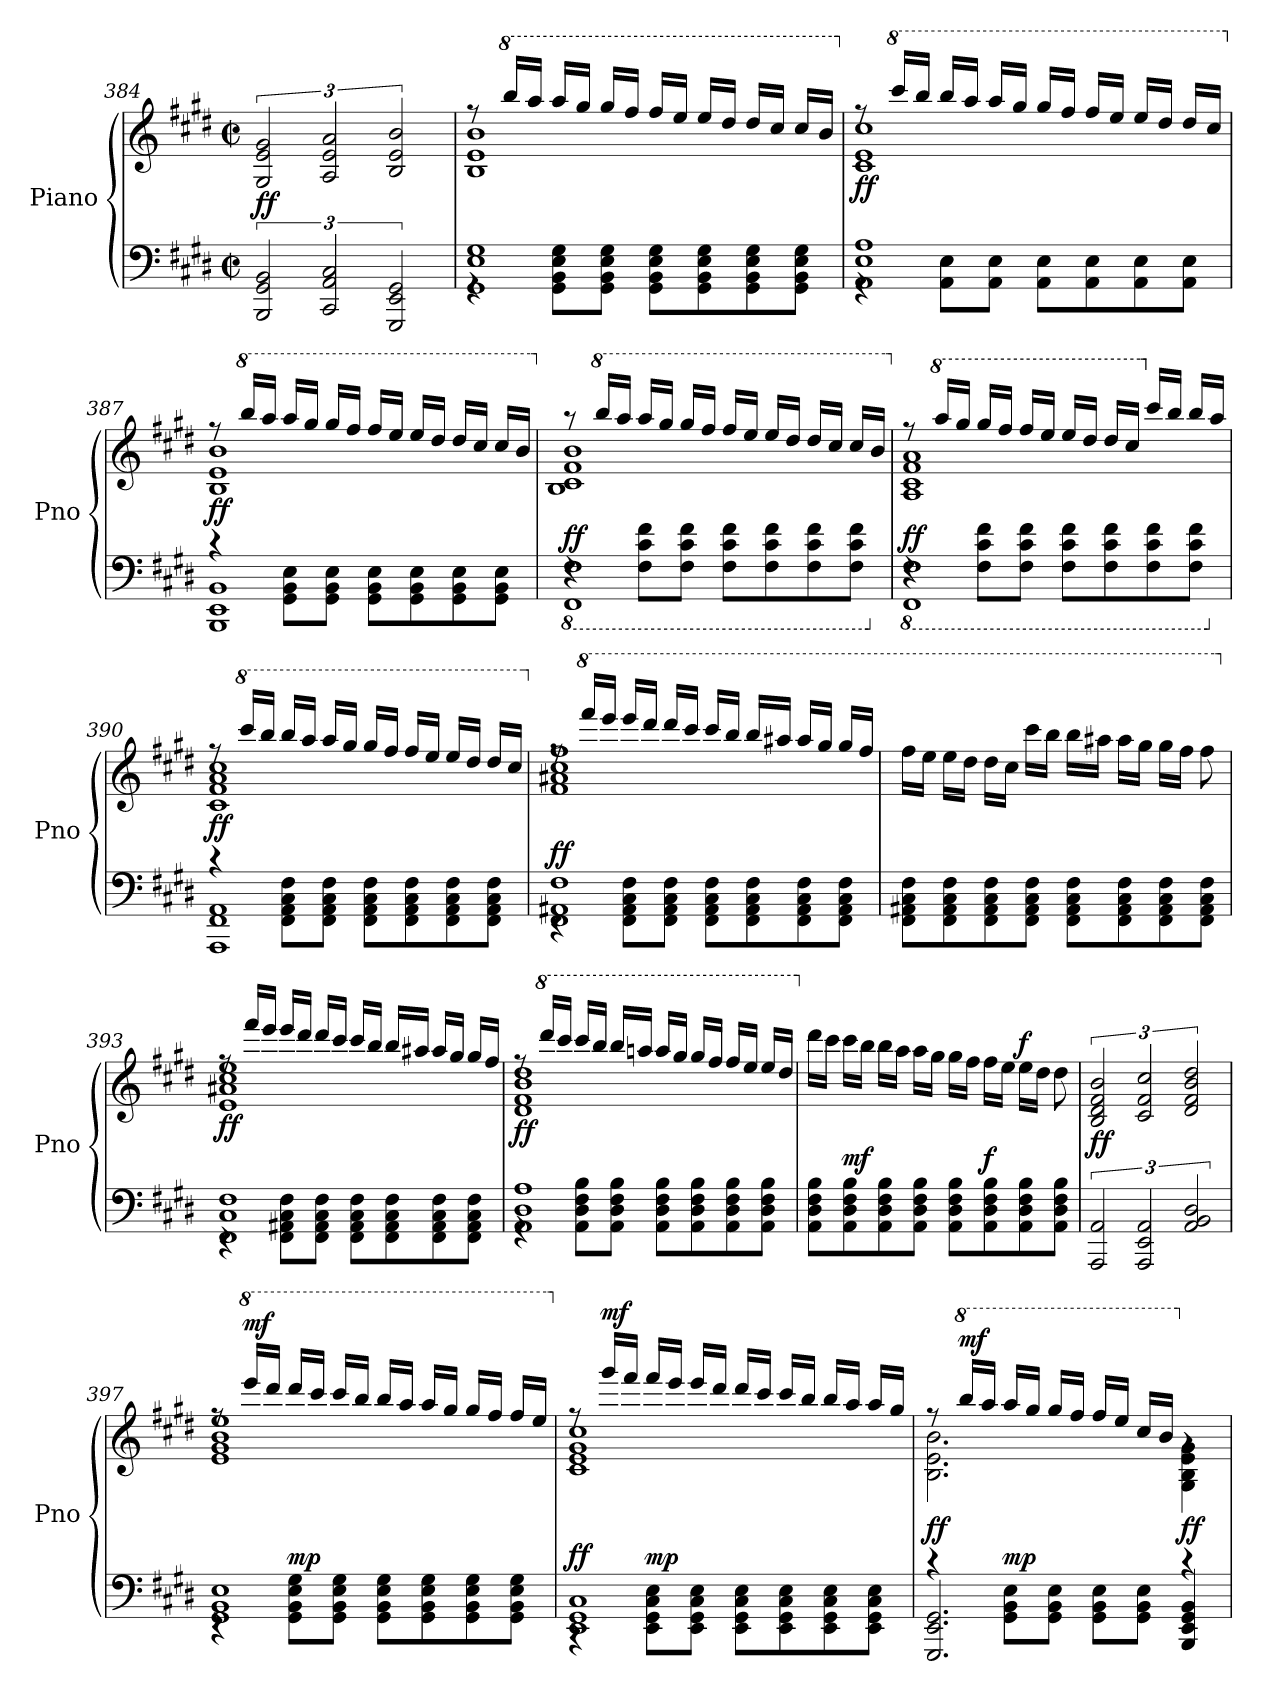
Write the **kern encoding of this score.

**kern	**kern	**dynam
*part1	*part1	*part1
*staff2	*staff1	*staff1/2
*I"Piano	*	*
*I'Pno	*	*
*clefF4	*clefG2	*
*k[f#c#g#d#]	*k[f#c#g#d#]	*
*M4/4	*M4/4	*
*met(c|)	*met(c|)	*
=384	=384	=384
!	!	!LO:DY:b
3BBB/ 3GG#/ 3BB/	3G#/ 3e/ 3g#/	ff
3CC#/ 3AA/ 3C#/	3A/ 3e/ 3a/	.
3GGG#/ 3EE/ 3GG#/	3B/ 3e/ 3b/	.
!!LO:PB:g=z
=385	=385	=385
*^	*^	*
1GG# 1E 1G#	4rGG	8rff	1B 1e 1b	.
*	*	*8va	*	*
!	!	!	!	!LO:DY:a
!	!	!	!	!LO:DY:n=1:a
.	.	16bbb/LL	.	mf mp
.	.	16aaa/JJ	.	.
.	8GG#\ 8BB\ 8E\ 8G#\L	16aaa/LL	.	.
.	.	16ggg#/JJ	.	.
.	8GG#\ 8BB\ 8E\ 8G#\J	16ggg#/LL	.	.
.	.	16fff#/JJ	.	.
.	8GG#\ 8BB\ 8E\ 8G#\L	16fff#/LL	.	.
.	.	16eee/JJ	.	.
.	8GG#\ 8BB\ 8E\ 8G#\	16eee/LL	.	.
.	.	16ddd#/JJ	.	.
.	8GG#\ 8BB\ 8E\ 8G#\	16ddd#/LL	.	.
.	.	16ccc#/JJ	.	.
.	8GG#\ 8BB\ 8E\ 8G#\J	16ccc#/LL	.	.
.	.	16bb/JJ	.	.
=386	=386	=386	=386	=386
*	*	*X8va	*	*
!	!	!	!	!LO:DY:b
1AA 1E 1A	4rGG	8rff	1c# 1e 1cc#	ff
*	*	*8va	*	*
!	!	!	!	!LO:DY:a
!	!	!	!	!LO:DY:n=1:a
.	.	16cccc#/LL	.	mf mp
.	.	16bbb/JJ	.	.
.	8AA\ 8E\L	16bbb/LL	.	.
.	.	16aaa/JJ	.	.
.	8AA\ 8E\J	16aaa/LL	.	.
.	.	16ggg#/JJ	.	.
.	8AA\ 8E\L	16ggg#/LL	.	.
.	.	16fff#/JJ	.	.
.	8AA\ 8E\	16fff#/LL	.	.
.	.	16eee/JJ	.	.
.	8AA\ 8E\	16eee/LL	.	.
.	.	16ddd#/JJ	.	.
.	8AA\ 8E\J	16ddd#/LL	.	.
.	.	16ccc#/JJ	.	.
=387	=387	=387	=387	=387
*	*	*X8va	*	*
!	!	!	!	!LO:DY:a=2
1BBB 1EE 1BB	4rc	8rff	1B 1e 1b	ff
*	*	*8va	*	*
!	!	!	!	!LO:DY:a
!	!	!	!	!LO:DY:n=1:a
.	.	16bbb/LL	.	mf mp
.	.	16aaa/JJ	.	.
.	8GG#\ 8BB\ 8E\L	16aaa/LL	.	.
.	.	16ggg#/JJ	.	.
.	8GG#\ 8BB\ 8E\J	16ggg#/LL	.	.
.	.	16fff#/JJ	.	.
.	8GG#\ 8BB\ 8E\L	16fff#/LL	.	.
.	.	16eee/JJ	.	.
.	8GG#\ 8BB\ 8E\	16eee/LL	.	.
.	.	16ddd#/JJ	.	.
.	8GG#\ 8BB\ 8E\	16ddd#/LL	.	.
.	.	16ccc#/JJ	.	.
.	8GG#\ 8BB\ 8E\J	16ccc#/LL	.	.
.	.	16bb/JJ	.	.
!!LO:LB:g=z	!!
=388	=388	=388	=388	=388
*8ba	*	*	*	*
*	*	*X8va	*	*
!	!	!	!	!LO:DY:a=2
1FFF# 1FF#	4rEE	8raa	1B 1c# 1f# 1b	ff
*	*	*8va	*	*
!	!	!	!	!LO:DY:a
!	!	!	!	!LO:DY:n=1:a
.	.	16bbb/LL	.	mf mp
.	.	16aaa/JJ	.	.
.	8FF#\ 8C#\ 8F#\L	16aaa/LL	.	.
.	.	16ggg#/JJ	.	.
.	8FF#\ 8C#\ 8F#\J	16ggg#/LL	.	.
.	.	16fff#/JJ	.	.
.	8FF#\ 8C#\ 8F#\L	16fff#/LL	.	.
.	.	16eee/JJ	.	.
.	8FF#\ 8C#\ 8F#\	16eee/LL	.	.
.	.	16ddd#/JJ	.	.
.	8FF#\ 8C#\ 8F#\	16ddd#/LL	.	.
.	.	16ccc#/JJ	.	.
.	8FF#\ 8C#\ 8F#\J	16ccc#/LL	.	.
.	.	16bb/JJ	.	.
=389	=389	=389	=389	=389
*X8ba	*	*	*	*
*8ba	*	*	*	*
*	*	*X8va	*	*
!	!	!	!	!LO:DY:a=2
1FFF# 1FF#	4rEE	8rff	1A 1c# 1f# 1a	ff
*	*	*8va	*	*
!	!	!	!	!LO:DY:a
!	!	!	!	!LO:DY:n=1:a
.	.	16aaa/LL	.	mf mp
.	.	16ggg#/JJ	.	.
.	8FF#\ 8C#\ 8F#\L	16ggg#/LL	.	.
.	.	16fff#/JJ	.	.
.	8FF#\ 8C#\ 8F#\J	16fff#/LL	.	.
.	.	16eee/JJ	.	.
.	8FF#\ 8C#\ 8F#\L	16eee/LL	.	.
.	.	16ddd#/JJ	.	.
.	8FF#\ 8C#\ 8F#\	16ddd#/LL	.	.
.	.	16ccc#/JJ	.	.
*	*	*X8va	*	*
.	8FF#\ 8C#\ 8F#\	16ccc#/LL	.	.
.	.	16bb/JJ	.	.
.	8FF#\ 8C#\ 8F#\J	16bb/LL	.	.
.	.	16aa/JJ	.	.
=390	=390	=390	=390	=390
*X8ba	*	*	*	*
!	!	!	!	!LO:DY:a=2
1AAA 1FF# 1AA	4rc	8rff	1c# 1f# 1a 1cc#	ff
*	*	*8va	*	*
!	!	!	!	!LO:DY:a
!	!	!	!	!LO:DY:n=1:a
.	.	16cccc#/LL	.	mf mp
.	.	16bbb/JJ	.	.
.	8FF#\ 8AA\ 8C#\ 8F#\L	16bbb/LL	.	.
.	.	16aaa/JJ	.	.
.	8FF#\ 8AA\ 8C#\ 8F#\J	16aaa/LL	.	.
.	.	16ggg#/JJ	.	.
.	8FF#\ 8AA\ 8C#\ 8F#\L	16ggg#/LL	.	.
.	.	16fff#/JJ	.	.
.	8FF#\ 8AA\ 8C#\ 8F#\	16fff#/LL	.	.
.	.	16eee/JJ	.	.
.	8FF#\ 8AA\ 8C#\ 8F#\	16eee/LL	.	.
.	.	16ddd#/JJ	.	.
.	8FF#\ 8AA\ 8C#\ 8F#\J	16ddd#/LL	.	.
.	.	16ccc#/JJ	.	.
!!LO:LB:g=z	!!
=391	=391	=391	=391	=391
*	*	*X8va	*	*
!	!	!	!	!LO:DY:a=2
1FF# 1AA#X 1F#	4rEE	8rff	1f# 1a#X 1cc# 1ff#	ff
*	*	*8va	*	*
!	!	!	!	!LO:DY:a
!	!	!	!	!LO:DY:n=1:a
.	.	16ffff#/LL	.	mf mp
.	.	16eeee/JJ	.	.
.	8FF#\ 8AA#\ 8C#\ 8F#\L	16eeee/LL	.	.
.	.	16dddd#/JJ	.	.
.	8FF#\ 8AA#\ 8C#\ 8F#\J	16dddd#/LL	.	.
.	.	16cccc#/JJ	.	.
.	8FF#\ 8AA#\ 8C#\ 8F#\L	16cccc#/LL	.	.
.	.	16bbb/JJ	.	.
.	8FF#\ 8AA#\ 8C#\ 8F#\	16bbb/LL	.	.
.	.	16aaa#X/JJ	.	.
.	8FF#\ 8AA#\ 8C#\ 8F#\	16aaa#/LL	.	.
.	.	16ggg#/JJ	.	.
.	8FF#\ 8AA#\ 8C#\ 8F#\J	16ggg#/LL	.	.
.	.	16fff#/JJ	.	.
*v	*v	*	*	*
*	*v	*v	*
=392	=392	=392
8FF#\ 8AA#X\ 8C#\ 8F#\L	16fff#\LL	.
.	16eee\JJ	.
8FF#\ 8AA#\ 8C#\ 8F#\	16eee\LL	.
.	16ddd#\JJ	.
8FF#\ 8AA#\ 8C#\ 8F#\	16ddd#\LL	.
.	16ccc#\JJ	.
8FF#\ 8AA#\ 8C#\ 8F#\J	16cccc#\LL	.
.	16bbb\JJ	.
8FF#\ 8AA#\ 8C#\ 8F#\L	16bbb\LL	.
.	16aaa#X\JJ	.
8FF#\ 8AA#\ 8C#\ 8F#\	16aaa#\LL	.
.	16ggg#\JJ	.
8FF#\ 8AA#\ 8C#\ 8F#\	16ggg#\LL	.
.	16fff#\JJ	.
8FF#\ 8AA#\ 8C#\ 8F#\J	8fff#\	.
!!LO:LB:g=z
=393	=393	=393
*^	*	*
*	*	*X8va	*
*	*	*^	*
!	!	!	!	!LO:DY:b
1FF# 1C# 1F#	4rEE	8rff	1e 1a#X 1cc# 1ee	ff
!	!	!	!	!LO:DY:a
!	!	!	!	!LO:DY:n=1:a
.	.	16fff#/LL	.	mf mp
.	.	16eee/JJ	.	.
.	8FF#\ 8AA#X\ 8C#\ 8F#\L	16eee/LL	.	.
.	.	16ddd#/JJ	.	.
.	8FF#\ 8AA#\ 8C#\ 8F#\J	16ddd#/LL	.	.
.	.	16ccc#/JJ	.	.
.	8FF#\ 8AA#\ 8C#\ 8F#\L	16ccc#/LL	.	.
.	.	16bb/JJ	.	.
.	8FF#\ 8AA#\ 8C#\ 8F#\	16bb/LL	.	.
.	.	16aa#X/JJ	.	.
.	8FF#\ 8AA#\ 8C#\ 8F#\	16aa#/LL	.	.
.	.	16gg#/JJ	.	.
.	8FF#\ 8AA#\ 8C#\ 8F#\J	16gg#/LL	.	.
.	.	16ff#/JJ	.	.
=394	=394	=394	=394	=394
!	!	!	!	!LO:DY:b
1AA 1D# 1A	4rGG	8rff	1d# 1f# 1b 1dd#	ff
*	*	*8va	*	*
!	!	!	!	!LO:DY:a
!	!	!	!	!LO:DY:n=1:a
.	.	16dddd#/LL	.	mf mp
.	.	16cccc#/JJ	.	.
.	8AA\ 8D#\ 8F#\ 8B\L	16cccc#/LL	.	.
.	.	16bbb/JJ	.	.
.	8AA\ 8D#\ 8F#\ 8B\J	16bbb/LL	.	.
.	.	16aaan/JJ	.	.
.	8AA\ 8D#\ 8F#\ 8B\L	16aaa/LL	.	.
.	.	16ggg#/JJ	.	.
.	8AA\ 8D#\ 8F#\ 8B\	16ggg#/LL	.	.
.	.	16fff#/JJ	.	.
.	8AA\ 8D#\ 8F#\ 8B\	16fff#/LL	.	.
.	.	16eee/JJ	.	.
.	8AA\ 8D#\ 8F#\ 8B\J	16eee/LL	.	.
.	.	16ddd#/JJ	.	.
*v	*v	*	*	*
*	*v	*v	*
!!LO:LB:g=z
=395	=395	=395
*	*X8va	*
8AA\ 8D#\ 8F#\ 8B\L	16ddd#\LL	.
.	16ccc#\JJ	.
!	!	!LO:DY:a=2
8AA\ 8D#\ 8F#\ 8B\	16ccc#\LL	mf
.	16bb\JJ	.
8AA\ 8D#\ 8F#\ 8B\	16bb\LL	.
.	16aa\JJ	.
8AA\ 8D#\ 8F#\ 8B\J	16aa\LL	.
.	16gg#\JJ	.
8AA\ 8D#\ 8F#\ 8B\L	16gg#\LL	.
.	16ff#\JJ	.
!	!	!LO:DY:a=2
8AA\ 8D#\ 8F#\ 8B\	16ff#\LL	f
.	16ee\JJ	.
!	!	!LO:DY:a
8AA\ 8D#\ 8F#\ 8B\	16ee\LL	f
.	16dd#\JJ	.
8AA\ 8D#\ 8F#\ 8B\J	8dd#\	.
=396	=396	=396
!	!	!LO:DY:b
3AAA/ 3AA/	3B/ 3d#/ 3f#/ 3b/	ff
3AAA/ 3EE/ 3AA/	3c#/ 3f#/ 3cc#/	.
3AA/ 3BB/ 3D#/	3d#/ 3f#/ 3b/ 3dd#/	.
!!LO:PB:g=z
=397	=397	=397
*^	*^	*
1GG# 1BB 1E	4rEE	8rff	1e 1g# 1b 1ee	.
*	*	*8va	*	*
!	!	!	!	!LO:DY:a
.	.	16eeee/LL	.	mf
.	.	16dddd#/JJ	.	.
!	!	!	!	!LO:DY:a=2
.	8GG#\ 8BB\ 8E\ 8G#\L	16dddd#/LL	.	mp
.	.	16cccc#/JJ	.	.
.	8GG#\ 8BB\ 8E\ 8G#\J	16cccc#/LL	.	.
.	.	16bbb/JJ	.	.
.	8GG#\ 8BB\ 8E\ 8G#\L	16bbb/LL	.	.
.	.	16aaa/JJ	.	.
.	8GG#\ 8BB\ 8E\ 8G#\	16aaa/LL	.	.
.	.	16ggg#/JJ	.	.
.	8GG#\ 8BB\ 8E\ 8G#\	16ggg#/LL	.	.
.	.	16fff#/JJ	.	.
.	8GG#\ 8BB\ 8E\ 8G#\J	16fff#/LL	.	.
.	.	16eee/JJ	.	.
=398	=398	=398	=398	=398
*	*	*X8va	*	*
!	!	!	!	!LO:DY:a=2
1EE 1GG# 1C#	4rCC	8rff	1c# 1e 1g# 1cc#	ff
!	!	!	!	!LO:DY:a
.	.	16ggg#/LL	.	mf
.	.	16fff#/JJ	.	.
!	!	!	!	!LO:DY:a=2
.	8EE\ 8GG#\ 8C#\ 8E\L	16fff#/LL	.	mp
.	.	16eee/JJ	.	.
.	8EE\ 8GG#\ 8C#\ 8E\J	16eee/LL	.	.
.	.	16ddd#/JJ	.	.
.	8EE\ 8GG#\ 8C#\ 8E\L	16ddd#/LL	.	.
.	.	16ccc#/JJ	.	.
.	8EE\ 8GG#\ 8C#\ 8E\	16ccc#/LL	.	.
.	.	16bb/JJ	.	.
.	8EE\ 8GG#\ 8C#\ 8E\	16bb/LL	.	.
.	.	16aa/JJ	.	.
.	8EE\ 8GG#\ 8C#\ 8E\J	16aa/LL	.	.
.	.	16gg#/JJ	.	.
!!LO:LB:g=z	!!
=399	=399	=399	=399	=399
!	!	!	!	!LO:DY:a=2
2.GGG#/ 2.EE/ 2.GG#/	4rc	8rff	2.B\ 2.e\ 2.b\	ff
*	*	*8va	*	*
!	!	!	!	!LO:DY:a
.	.	16bbb/LL	.	mf
.	.	16aaa/JJ	.	.
!	!	!	!	!LO:DY:a=2
.	8GG#\ 8BB\ 8E\L	16aaa/LL	.	mp
.	.	16ggg#/JJ	.	.
.	8GG#\ 8BB\ 8E\J	16ggg#/LL	.	.
.	.	16fff#/JJ	.	.
.	8GG#\ 8BB\ 8E\L	16fff#/LL	.	.
.	.	16eee/JJ	.	.
.	8GG#\ 8BB\ 8E\J	16ccc#/LL	.	.
.	.	16bb/JJ	.	.
*	*	*X8va	*	*
!	!	!	!	!LO:DY:b
4BBB/ 4EE/ 4GG#/ 4BB/	4rc	4rg	4G#\ 4B\ 4e\ 4g#\	ff
*v	*v	*	*	*
*	*v	*v	*
=	=	=
*-	*-	*-
